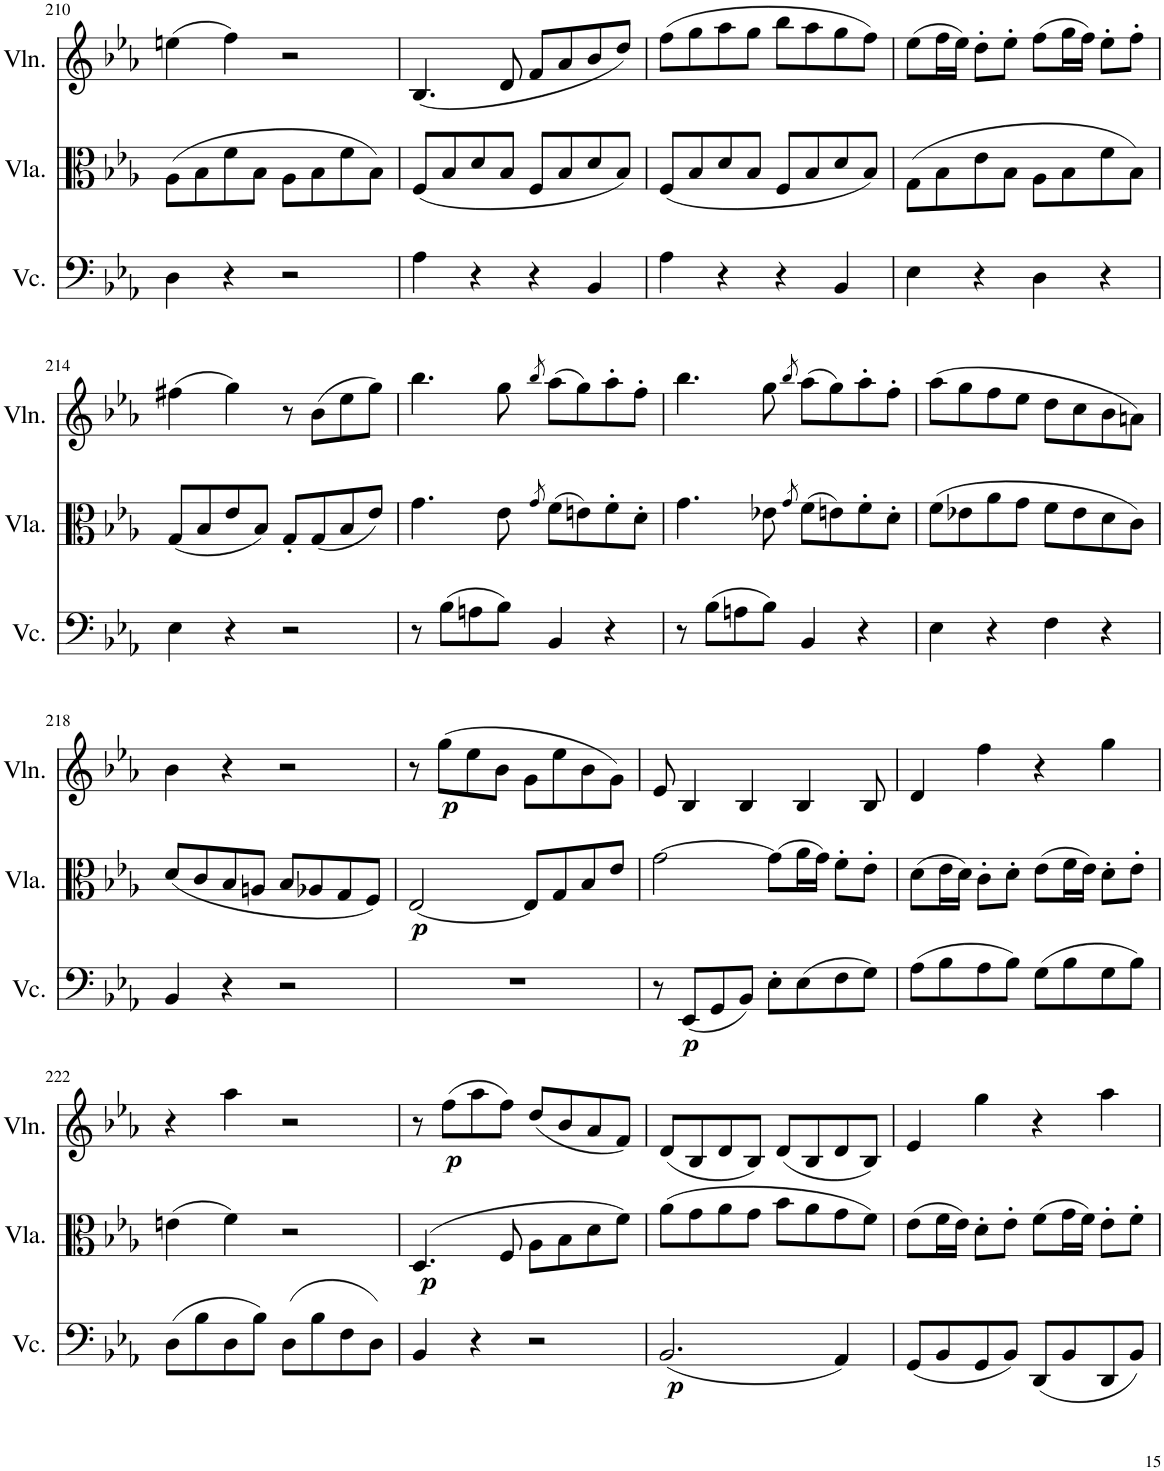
**kern	**dynam	**kern	**dynam	**kern	**dynam
*part3	*part3	*part2	*part2	*part1	*part1
*staff3	*staff3	*staff2	*staff2	*staff1	*staff1
*I"Violoncello	*	*I"Viola	*	*I"Violin	*
*I'Vc.	*	*I'Vla.	*	*I'Vln.	*
!!LO:PB:g=z
*clefF4	*	*clefC3	*	*clefG2	*
*k[b-e-a-]	*	*k[b-e-a-]	*	*k[b-e-a-]	*
*M4/4	*	*M4/4	*	*M4/4	*
*met(c)	*	*met(c)	*	*met(c)	*
=210	=210	=210	=210	=210	=210
4D\	.	(8A-\L	.	(4een\	.
.	.	8B-\	.	.	.
4r	.	8f\	.	4ff\)	.
.	.	8B-\J	.	.	.
2r	.	8A-\L	.	2r	.
.	.	8B-\	.	.	.
.	.	8f\	.	.	.
.	.	8B-\J)	.	.	.
=211	=211	=211	=211	=211	=211
4A-\	.	(8F/L	.	(4.B-/	.
.	.	8B-/	.	.	.
4r	.	8d/	.	.	.
.	.	8B-/J	.	8d/	.
4r	.	8F/L	.	8f/L	.
.	.	8B-/	.	8a-/	.
4BB-/	.	8d/	.	8b-/	.
.	.	8B-/J)	.	8dd/J)	.
=212	=212	=212	=212	=212	=212
4A-\	.	(8F/L	.	(8ff\L	.
.	.	8B-/	.	8gg\	.
4r	.	8d/	.	8aa-\	.
.	.	8B-/J	.	8gg\J	.
4r	.	8F/L	.	8bb-\L	.
.	.	8B-/	.	8aa-\	.
4BB-/	.	8d/	.	8gg\	.
.	.	8B-/J)	.	8ff\J)	.
=213	=213	=213	=213	=213	=213
4E-\	.	(8G\L	.	(8ee-\L	.
.	.	8B-\	.	16ff\L	.
.	.	.	.	16ee-\JJ)	.
4r	.	8e-\	.	8dd'\L	.
.	.	8B-\J	.	8ee-'\J	.
4D\	.	8A-\L	.	(8ff\L	.
.	.	8B-\	.	16gg\L	.
.	.	.	.	16ff\JJ)	.
4r	.	8f\	.	8ee-'\L	.
.	.	8B-\J)	.	8ff'\J	.
!!LO:LB:g=z
=214	=214	=214	=214	=214	=214
4E-\	.	(8G/L	.	(4ff#X\	.
.	.	8B-/	.	.	.
4r	.	8e-/	.	4gg\)	.
.	.	8B-/J)	.	.	.
2r	.	8G'/L	.	8r	.
.	.	(8G/	.	(8b-\L	.
.	.	8B-/	.	8ee-\	.
.	.	8e-/J)	.	8gg\J)	.
=215	=215	=215	=215	=215	=215
8r	.	4.g\	.	4.bb-\	.
(8B-\L	.	.	.	.	.
8An\	.	.	.	.	.
8B-\J)	.	8e-\	.	8gg\	.
.	.	8qg/	.	8qbb-/	.
4BB-/	.	(8f\L	.	(8aa-\L	.
.	.	8en\)	.	8gg\)	.
4r	.	8f'\	.	8aa-'\	.
.	.	8d'\J	.	8ff'\J	.
=216	=216	=216	=216	=216	=216
8r	.	4.g\	.	4.bb-\	.
(8B-\L	.	.	.	.	.
8An\	.	.	.	.	.
8B-\J)	.	8e-X\	.	8gg\	.
.	.	8qg/	.	8qbb-/	.
4BB-/	.	(8f\L	.	(8aa-\L	.
.	.	8en\)	.	8gg\)	.
4r	.	8f'\	.	8aa-'\	.
.	.	8d'\J	.	8ff'\J	.
=217	=217	=217	=217	=217	=217
4E-\	.	(8f\L	.	(8aa-\L	.
.	.	8e-X\	.	8gg\	.
4r	.	8a-\	.	8ff\	.
.	.	8g\J	.	8ee-\J	.
4F\	.	8f\L	.	8dd\L	.
.	.	8e-\	.	8cc\	.
4r	.	8d\	.	8b-\	.
.	.	8c\J)	.	8an\J)	.
!!LO:LB:g=z
=218	=218	=218	=218	=218	=218
4BB-/	.	(8d/L	.	4b-\	.
.	.	8c/	.	.	.
4r	.	8B-/	.	4r	.
.	.	8An/J	.	.	.
2r	.	8B-/L	.	2r	.
.	.	8A-X/	.	.	.
.	.	8G/	.	.	.
.	.	8F/J)	.	.	.
=219	=219	=219	=219	=219	=219
!	!	!	!LO:DY:b	!	!
1r	.	[2E-/	p	8r	.
!	!	!	!	!	!LO:DY:b
.	.	.	.	(8gg\L	p
.	.	.	.	8ee-\	.
.	.	.	.	8b-\J	.
.	.	8E-/L]	.	8g\L	.
.	.	8G/	.	8ee-\	.
.	.	8B-/	.	8b-\	.
.	.	8e-/J	.	8g\J)	.
=220	=220	=220	=220	=220	=220
8r	.	[2g\	.	8e-/	.
!	!LO:DY:b	!	!	!	!
(8EE-/L	p	.	.	4B-/	.
8GG/	.	.	.	.	.
8BB-/J)	.	.	.	4B-/	.
8E-'\L	.	(8g\L]	.	.	.
(8E-\	.	16a-\L	.	4B-/	.
.	.	16g\JJ)	.	.	.
8F\	.	8f'\L	.	.	.
8G\J)	.	8e-'\J	.	8B-/	.
=221	=221	=221	=221	=221	=221
(8A-\L	.	(8d\L	.	4d/	.
8B-\	.	16e-\L	.	.	.
.	.	16d\JJ)	.	.	.
8A-\	.	8c'\L	.	4ff\	.
8B-\J)	.	8d'\J	.	.	.
(8G\L	.	(8e-\L	.	4r	.
8B-\	.	16f\L	.	.	.
.	.	16e-\JJ)	.	.	.
8G\	.	8d'\L	.	4gg\	.
8B-\J)	.	8e-'\J	.	.	.
!!LO:LB:g=z
=222	=222	=222	=222	=222	=222
(8D\L	.	(4en\	.	4r	.
8B-\	.	.	.	.	.
8D\	.	4f\)	.	4aa-\	.
8B-\J)	.	.	.	.	.
(8D\L	.	2r	.	2r	.
8B-\	.	.	.	.	.
8F\	.	.	.	.	.
8D\J)	.	.	.	.	.
=223	=223	=223	=223	=223	=223
!	!	!	!LO:DY:b	!	!
4BB-/	.	(4.D/	p	8r	.
!	!	!	!	!	!LO:DY:b
.	.	.	.	(8ff\L	p
4r	.	.	.	8aa-\	.
.	.	8F/	.	8ff\J)	.
2r	.	8A-\L	.	(8dd/L	.
.	.	8B-\	.	8b-/	.
.	.	8d\	.	8a-/	.
.	.	8f\J)	.	8f/J)	.
=224	=224	=224	=224	=224	=224
!	!LO:DY:b	!	!	!	!
(2.BB-/	p	(8a-\L	.	(8d/L	.
.	.	8g\	.	8B-/	.
.	.	8a-\	.	8d/	.
.	.	8g\J	.	8B-/J)	.
.	.	8b-\L	.	(8d/L	.
.	.	8a-\	.	8B-/	.
4AA-/)	.	8g\	.	8d/	.
.	.	8f\J)	.	8B-/J)	.
=225	=225	=225	=225	=225	=225
(8GG/L	.	(8e-\L	.	4e-/	.
8BB-/	.	16f\L	.	.	.
.	.	16e-\JJ)	.	.	.
8GG/	.	8d'\L	.	4gg\	.
8BB-/J)	.	8e-'\J	.	.	.
(8DD/L	.	(8f\L	.	4r	.
8BB-/	.	16g\L	.	.	.
.	.	16f\JJ)	.	.	.
8DD/	.	8e-'\L	.	4aa-\	.
8BB-/J)	.	8f'\J	.	.	.
=	=	=	=	=	=
*-	*-	*-	*-	*-	*-
